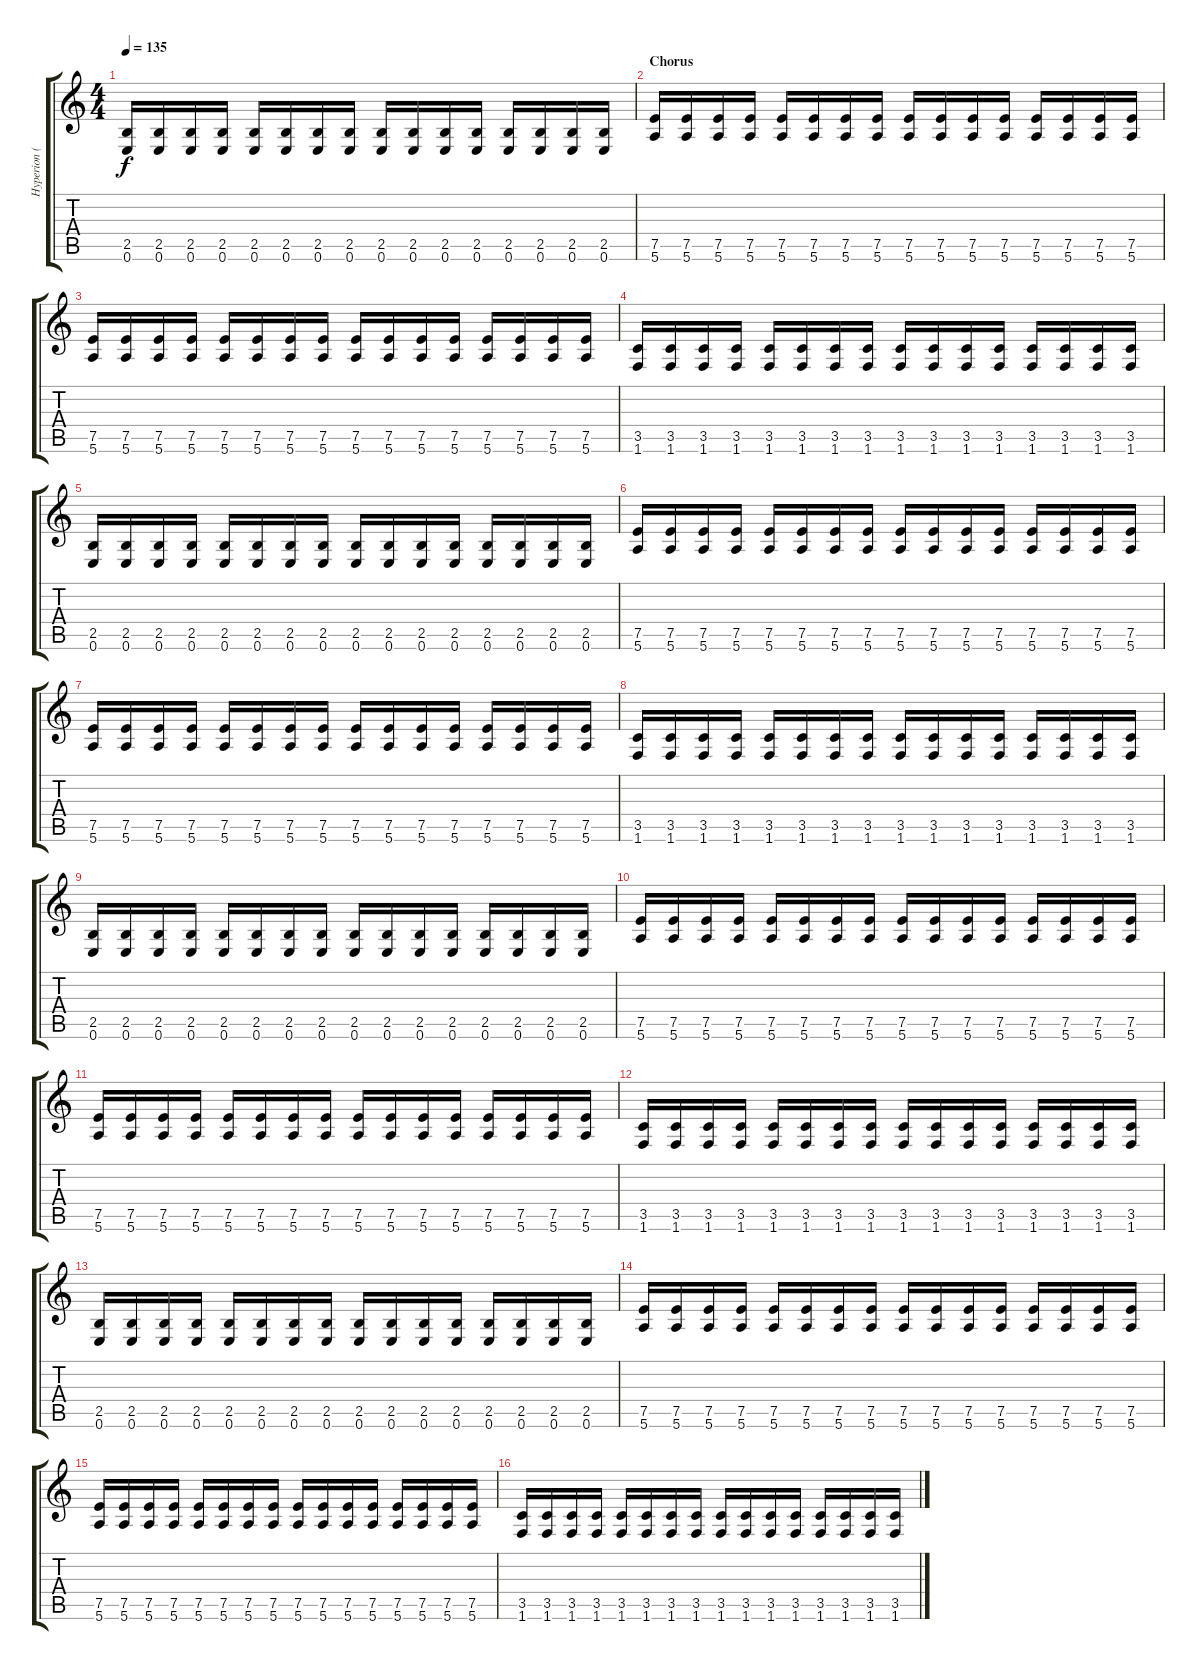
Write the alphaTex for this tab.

\track ("Hyperion (Guitar)" "Hyperion (") {instrument distortionguitar}
\staff {score tabs}
\tuning (E4 B3 G3 D3 A2 E2) {hide}
\ts (4 4)
\tempo 135
\clef g2
\ks c
(2.5 0.6).16{dy f} (2.5 0.6).16 (2.5 0.6).16 (2.5 0.6).16 (2.5 0.6).16 (2.5 0.6).16 (2.5 0.6).16 (2.5 0.6).16 (2.5 0.6).16 (2.5 0.6).16 (2.5 0.6).16 (2.5 0.6).16 (2.5 0.6).16 (2.5 0.6).16 (2.5 0.6).16 (2.5 0.6).16 |
\section ("" "Chorus")
(7.5 5.6).16 (7.5 5.6).16 (7.5 5.6).16 (7.5 5.6).16 (7.5 5.6).16 (7.5 5.6).16 (7.5 5.6).16 (7.5 5.6).16 (7.5 5.6).16 (7.5 5.6).16 (7.5 5.6).16 (7.5 5.6).16 (7.5 5.6).16 (7.5 5.6).16 (7.5 5.6).16 (7.5 5.6).16 |
(7.5 5.6).16 (7.5 5.6).16 (7.5 5.6).16 (7.5 5.6).16 (7.5 5.6).16 (7.5 5.6).16 (7.5 5.6).16 (7.5 5.6).16 (7.5 5.6).16 (7.5 5.6).16 (7.5 5.6).16 (7.5 5.6).16 (7.5 5.6).16 (7.5 5.6).16 (7.5 5.6).16 (7.5 5.6).16 |
(3.5 1.6).16 (3.5 1.6).16 (3.5 1.6).16 (3.5 1.6).16 (3.5 1.6).16 (3.5 1.6).16 (3.5 1.6).16 (3.5 1.6).16 (3.5 1.6).16 (3.5 1.6).16 (3.5 1.6).16 (3.5 1.6).16 (3.5 1.6).16 (3.5 1.6).16 (3.5 1.6).16 (3.5 1.6).16 |
(2.5 0.6).16 (2.5 0.6).16 (2.5 0.6).16 (2.5 0.6).16 (2.5 0.6).16 (2.5 0.6).16 (2.5 0.6).16 (2.5 0.6).16 (2.5 0.6).16 (2.5 0.6).16 (2.5 0.6).16 (2.5 0.6).16 (2.5 0.6).16 (2.5 0.6).16 (2.5 0.6).16 (2.5 0.6).16 |
(7.5 5.6).16 (7.5 5.6).16 (7.5 5.6).16 (7.5 5.6).16 (7.5 5.6).16 (7.5 5.6).16 (7.5 5.6).16 (7.5 5.6).16 (7.5 5.6).16 (7.5 5.6).16 (7.5 5.6).16 (7.5 5.6).16 (7.5 5.6).16 (7.5 5.6).16 (7.5 5.6).16 (7.5 5.6).16 |
(7.5 5.6).16 (7.5 5.6).16 (7.5 5.6).16 (7.5 5.6).16 (7.5 5.6).16 (7.5 5.6).16 (7.5 5.6).16 (7.5 5.6).16 (7.5 5.6).16 (7.5 5.6).16 (7.5 5.6).16 (7.5 5.6).16 (7.5 5.6).16 (7.5 5.6).16 (7.5 5.6).16 (7.5 5.6).16 |
(3.5 1.6).16 (3.5 1.6).16 (3.5 1.6).16 (3.5 1.6).16 (3.5 1.6).16 (3.5 1.6).16 (3.5 1.6).16 (3.5 1.6).16 (3.5 1.6).16 (3.5 1.6).16 (3.5 1.6).16 (3.5 1.6).16 (3.5 1.6).16 (3.5 1.6).16 (3.5 1.6).16 (3.5 1.6).16 |
(2.5 0.6).16 (2.5 0.6).16 (2.5 0.6).16 (2.5 0.6).16 (2.5 0.6).16 (2.5 0.6).16 (2.5 0.6).16 (2.5 0.6).16 (2.5 0.6).16 (2.5 0.6).16 (2.5 0.6).16 (2.5 0.6).16 (2.5 0.6).16 (2.5 0.6).16 (2.5 0.6).16 (2.5 0.6).16 |
(7.5 5.6).16 (7.5 5.6).16 (7.5 5.6).16 (7.5 5.6).16 (7.5 5.6).16 (7.5 5.6).16 (7.5 5.6).16 (7.5 5.6).16 (7.5 5.6).16 (7.5 5.6).16 (7.5 5.6).16 (7.5 5.6).16 (7.5 5.6).16 (7.5 5.6).16 (7.5 5.6).16 (7.5 5.6).16 |
(7.5 5.6).16 (7.5 5.6).16 (7.5 5.6).16 (7.5 5.6).16 (7.5 5.6).16 (7.5 5.6).16 (7.5 5.6).16 (7.5 5.6).16 (7.5 5.6).16 (7.5 5.6).16 (7.5 5.6).16 (7.5 5.6).16 (7.5 5.6).16 (7.5 5.6).16 (7.5 5.6).16 (7.5 5.6).16 |
(3.5 1.6).16 (3.5 1.6).16 (3.5 1.6).16 (3.5 1.6).16 (3.5 1.6).16 (3.5 1.6).16 (3.5 1.6).16 (3.5 1.6).16 (3.5 1.6).16 (3.5 1.6).16 (3.5 1.6).16 (3.5 1.6).16 (3.5 1.6).16 (3.5 1.6).16 (3.5 1.6).16 (3.5 1.6).16 |
(2.5 0.6).16 (2.5 0.6).16 (2.5 0.6).16 (2.5 0.6).16 (2.5 0.6).16 (2.5 0.6).16 (2.5 0.6).16 (2.5 0.6).16 (2.5 0.6).16 (2.5 0.6).16 (2.5 0.6).16 (2.5 0.6).16 (2.5 0.6).16 (2.5 0.6).16 (2.5 0.6).16 (2.5 0.6).16 |
(7.5 5.6).16 (7.5 5.6).16 (7.5 5.6).16 (7.5 5.6).16 (7.5 5.6).16 (7.5 5.6).16 (7.5 5.6).16 (7.5 5.6).16 (7.5 5.6).16 (7.5 5.6).16 (7.5 5.6).16 (7.5 5.6).16 (7.5 5.6).16 (7.5 5.6).16 (7.5 5.6).16 (7.5 5.6).16 |
(7.5 5.6).16 (7.5 5.6).16 (7.5 5.6).16 (7.5 5.6).16 (7.5 5.6).16 (7.5 5.6).16 (7.5 5.6).16 (7.5 5.6).16 (7.5 5.6).16 (7.5 5.6).16 (7.5 5.6).16 (7.5 5.6).16 (7.5 5.6).16 (7.5 5.6).16 (7.5 5.6).16 (7.5 5.6).16 |
(3.5 1.6).16 (3.5 1.6).16 (3.5 1.6).16 (3.5 1.6).16 (3.5 1.6).16 (3.5 1.6).16 (3.5 1.6).16 (3.5 1.6).16 (3.5 1.6).16 (3.5 1.6).16 (3.5 1.6).16 (3.5 1.6).16 (3.5 1.6).16 (3.5 1.6).16 (3.5 1.6).16 (3.5 1.6).16
